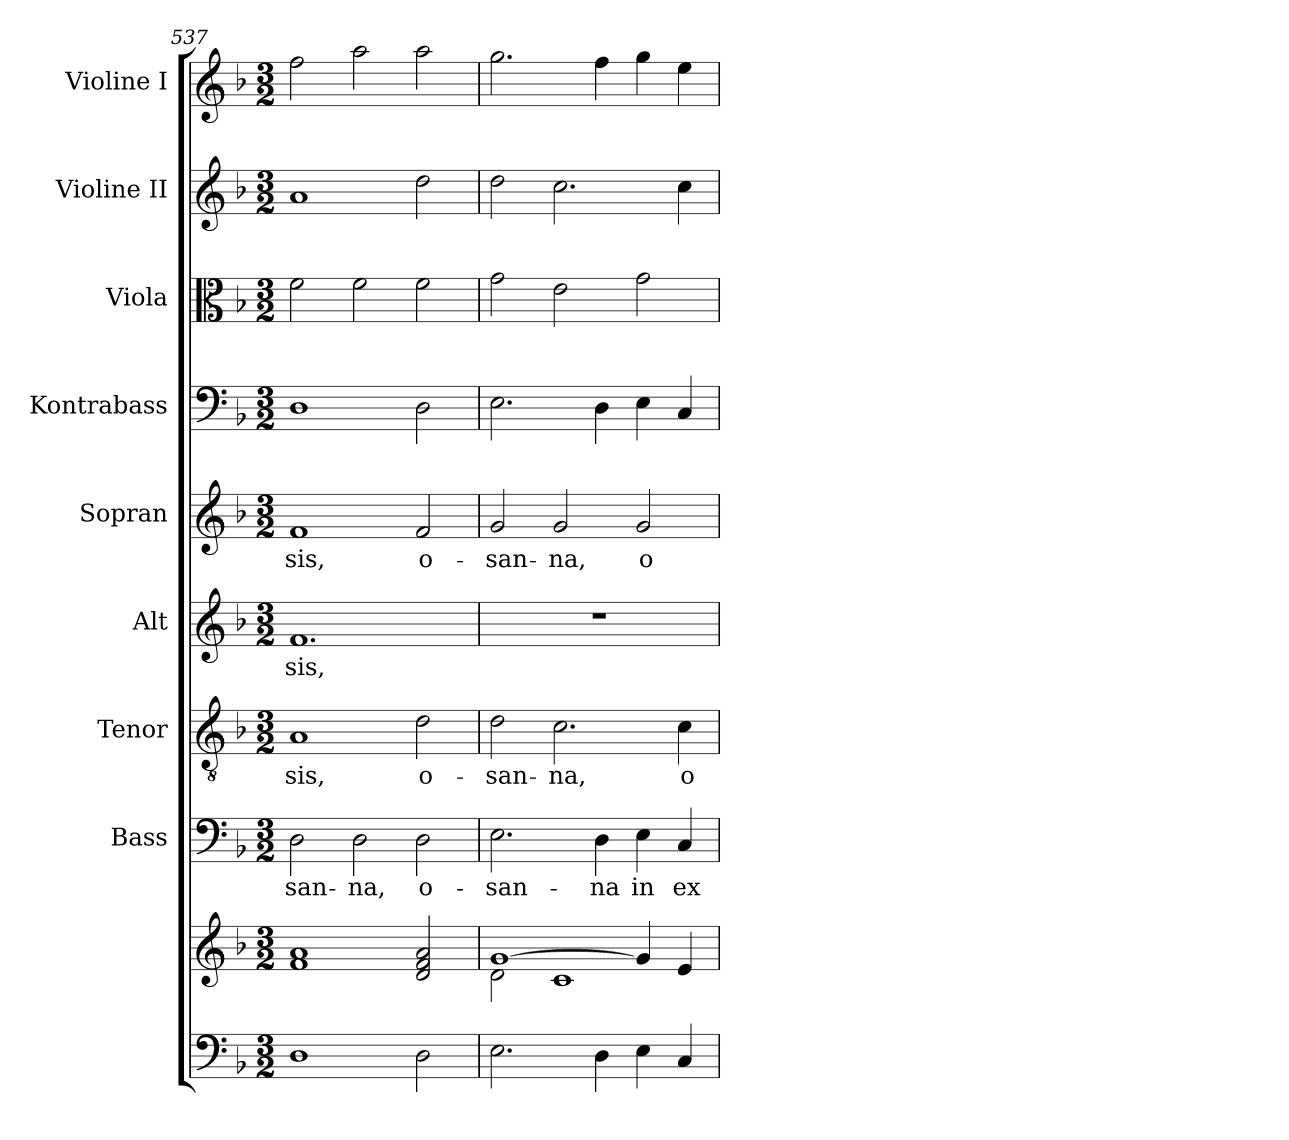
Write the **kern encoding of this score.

**kern	**kern	**kern	**text	**kern	**text	**kern	**text	**kern	**text	**kern	**kern	**kern	**kern
*part9	*part9	*part8	*part8	*part7	*part7	*part6	*part6	*part5	*part5	*part4	*part3	*part2	*part1
*staff10	*staff9	*staff8	*staff8	*staff7	*staff7	*staff6	*staff6	*staff5	*staff5	*staff4	*staff3	*staff2	*staff1
*	*	*I"Bass	*	*I"Tenor	*	*I"Alt	*	*I"Sopran	*	*I"Kontrabass	*I"Viola	*I"Violine II	*I"Violine I
*	*	*I'B.	*	*I'T.	*	*I'A.	*	*I'S.	*	*I'Kb.	*I'Vla.	*I'Vl. II	*I'Vl. I
*clefF4	*clefG2	*clefF4	*	*clefGv2	*	*clefG2	*	*clefG2	*	*clefF4	*clefC3	*clefG2	*clefG2
*	*	*	*	*	*	*	*	*	*	*ITrd7c12	*	*	*
*k[b-]	*k[b-]	*k[b-]	*	*k[b-]	*	*k[b-]	*	*k[b-]	*	*k[b-]	*k[b-]	*k[b-]	*k[b-]
*F:	*F:	*F:	*	*F:	*	*F:	*	*F:	*	*F:	*F:	*F:	*F:
*M3/2	*M3/2	*M3/2	*	*M3/2	*	*M3/2	*	*M3/2	*	*M3/2	*M3/2	*M3/2	*M3/2
=537	=537	=537	=537	=537	=537	=537	=537	=537	=537	=537	=537	=537	=537
!	!	!	!LO:LY:b	!	!LO:LY:b	!	!LO:LY:b	!	!LO:LY:b	!	!	!	!
1D	1f 1a	2D\	-san-	1A	-sis,	1.f	-sis,	1f	-sis,	1DD	2f\	1a	2ff\
!	!	!	!LO:LY:b	!	!	!	!	!	!	!	!	!	!
.	.	2D\	-na,	.	.	.	.	.	.	.	2f\	.	2aa\
!	!	!	!LO:LY:b	!	!LO:LY:b	!	!	!	!LO:LY:b	!	!	!	!
2D\	2d/ 2f/ 2a/	2D\	o-	2d\	o-	.	.	2f/	o-	2DD\	2f\	2dd\	2aa\
=538	=538	=538	=538	=538	=538	=538	=538	=538	=538	=538	=538	=538	=538
*	*^	*	*	*	*	*	*	*	*	*	*	*	*
!	!	!	!	!LO:LY:b	!	!LO:LY:b	!	!	!	!LO:LY:b	!	!	!	!
2.E\	[>1g	2d\	2.E\	-san-	2d\	-san-	1.r	.	2g/	-san-	2.EE\	2g\	2dd\	2.gg\
!	!	!	!	!	!	!LO:LY:b	!	!	!	!LO:LY:b	!	!	!	!
.	.	1c	.	.	2.c\	-na,	.	.	2g/	-na,	.	2e\	2.cc\	.
!	!	!	!	!LO:LY:b	!	!	!	!	!	!	!	!	!	!
4D\	.	.	4D\	-na	.	.	.	.	.	.	4DD\	.	.	4ff\
!	!	!	!	!LO:LY:b	!	!	!	!	!	!LO:LY:b	!	!	!	!
4E\	4g/]	.	4E\	in	.	.	.	.	2g/	o-	4EE\	2g\	.	4gg\
!	!	!	!	!LO:LY:b	!	!LO:LY:b	!	!	!	!	!	!	!	!
4C/	4e/	.	4C/	ex-	4c\	o-	.	.	.	.	4CC/	.	4cc\	4ee\
*	*v	*v	*	*	*	*	*	*	*	*	*	*	*	*
=	=	=	=	=	=	=	=	=	=	=	=	=	=
*-	*-	*-	*-	*-	*-	*-	*-	*-	*-	*-	*-	*-	*-
